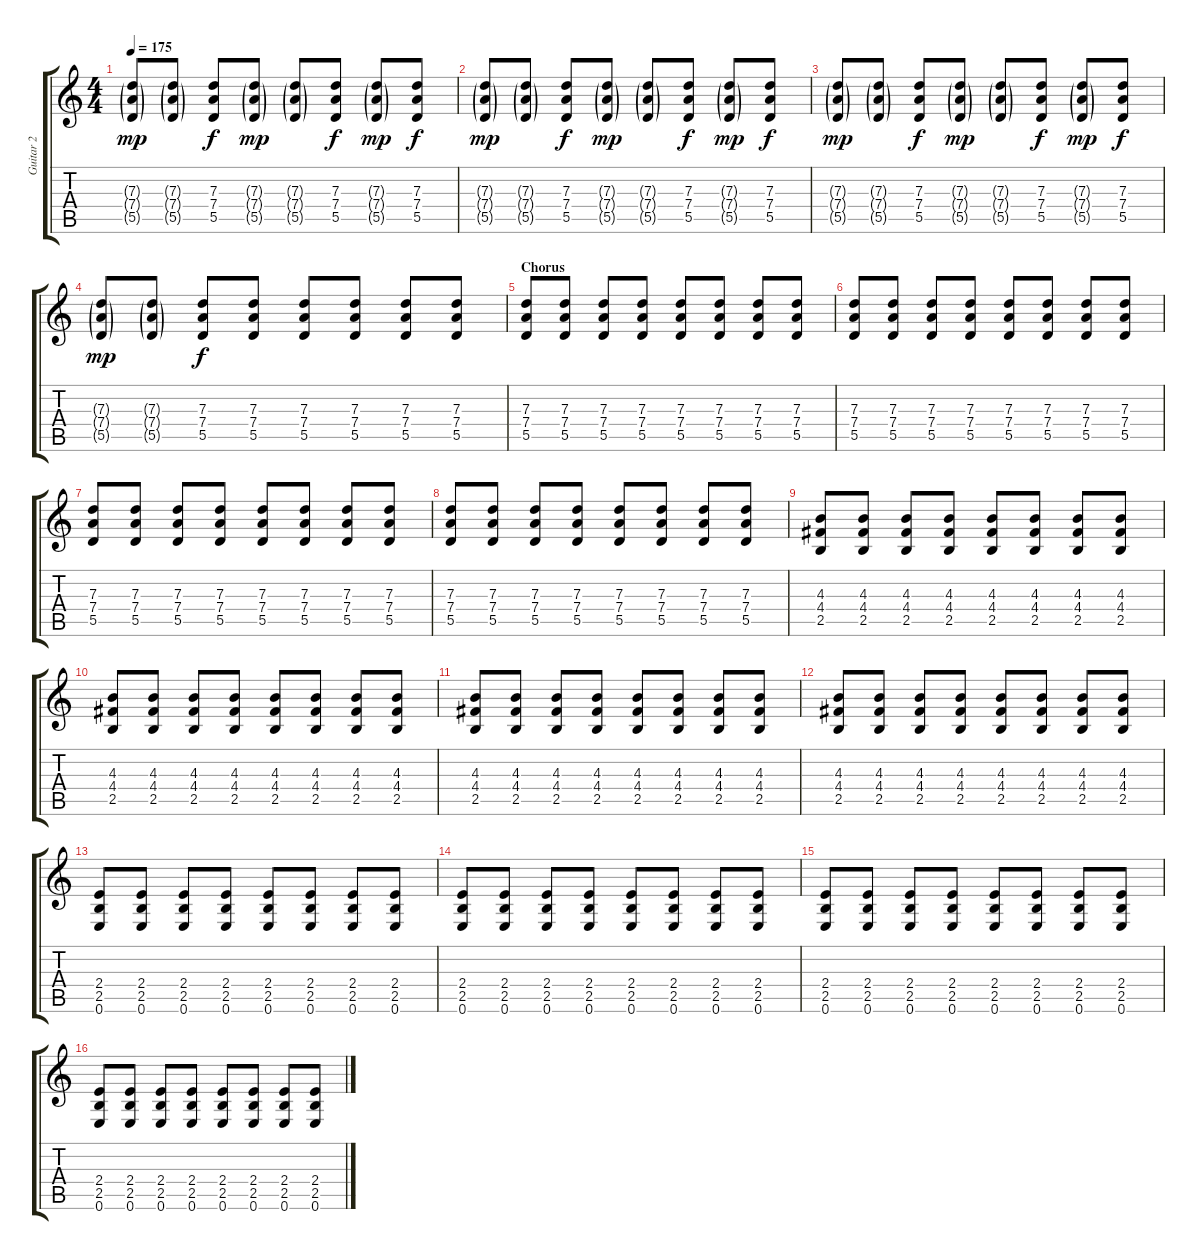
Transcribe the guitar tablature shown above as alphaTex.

\track ("Guitar 2" "Guitar 2") {instrument distortionguitar}
\staff {score tabs}
\tuning (E4 B3 G3 D3 A2 E2) {hide}
\ts (4 4)
\tempo 175
\clef g2
\ks c
(7.3{g} 7.4{g} 5.5{g}).8{dy mp} (7.3{g} 7.4{g} 5.5{g}).8 (7.3 7.4 5.5).8{dy f} (7.3{g} 7.4{g} 5.5{g}).8{dy mp} (7.3{g} 7.4{g} 5.5{g}).8 (7.3 7.4 5.5).8{dy f} (7.3{g} 7.4{g} 5.5{g}).8{dy mp} (7.3 7.4 5.5).8{dy f} |
(7.3{g} 7.4{g} 5.5{g}).8{dy mp} (7.3{g} 7.4{g} 5.5{g}).8 (7.3 7.4 5.5).8{dy f} (7.3{g} 7.4{g} 5.5{g}).8{dy mp} (7.3{g} 7.4{g} 5.5{g}).8 (7.3 7.4 5.5).8{dy f} (7.3{g} 7.4{g} 5.5{g}).8{dy mp} (7.3 7.4 5.5).8{dy f} |
(7.3{g} 7.4{g} 5.5{g}).8{dy mp} (7.3{g} 7.4{g} 5.5{g}).8 (7.3 7.4 5.5).8{dy f} (7.3{g} 7.4{g} 5.5{g}).8{dy mp} (7.3{g} 7.4{g} 5.5{g}).8 (7.3 7.4 5.5).8{dy f} (7.3{g} 7.4{g} 5.5{g}).8{dy mp} (7.3 7.4 5.5).8{dy f} |
(7.3{g} 7.4{g} 5.5{g}).8{dy mp} (7.3{g} 7.4{g} 5.5{g}).8 (7.3 7.4 5.5).8{dy f} (7.3 7.4 5.5).8 (7.3 7.4 5.5).8 (7.3 7.4 5.5).8 (7.3 7.4 5.5).8 (7.3 7.4 5.5).8 |
\section ("" "Chorus")
(7.3 7.4 5.5).8 (7.3 7.4 5.5).8 (7.3 7.4 5.5).8 (7.3 7.4 5.5).8 (7.3 7.4 5.5).8 (7.3 7.4 5.5).8 (7.3 7.4 5.5).8 (7.3 7.4 5.5).8 |
(7.3 7.4 5.5).8 (7.3 7.4 5.5).8 (7.3 7.4 5.5).8 (7.3 7.4 5.5).8 (7.3 7.4 5.5).8 (7.3 7.4 5.5).8 (7.3 7.4 5.5).8 (7.3 7.4 5.5).8 |
(7.3 7.4 5.5).8 (7.3 7.4 5.5).8 (7.3 7.4 5.5).8 (7.3 7.4 5.5).8 (7.3 7.4 5.5).8 (7.3 7.4 5.5).8 (7.3 7.4 5.5).8 (7.3 7.4 5.5).8 |
(7.3 7.4 5.5).8 (7.3 7.4 5.5).8 (7.3 7.4 5.5).8 (7.3 7.4 5.5).8 (7.3 7.4 5.5).8 (7.3 7.4 5.5).8 (7.3 7.4 5.5).8 (7.3 7.4 5.5).8 |
(4.3 4.4 2.5).8 (4.3 4.4 2.5).8 (4.3 4.4 2.5).8 (4.3 4.4 2.5).8 (4.3 4.4 2.5).8 (4.3 4.4 2.5).8 (4.3 4.4 2.5).8 (4.3 4.4 2.5).8 |
(4.3 4.4 2.5).8 (4.3 4.4 2.5).8 (4.3 4.4 2.5).8 (4.3 4.4 2.5).8 (4.3 4.4 2.5).8 (4.3 4.4 2.5).8 (4.3 4.4 2.5).8 (4.3 4.4 2.5).8 |
(4.3 4.4 2.5).8 (4.3 4.4 2.5).8 (4.3 4.4 2.5).8 (4.3 4.4 2.5).8 (4.3 4.4 2.5).8 (4.3 4.4 2.5).8 (4.3 4.4 2.5).8 (4.3 4.4 2.5).8 |
(4.3 4.4 2.5).8 (4.3 4.4 2.5).8 (4.3 4.4 2.5).8 (4.3 4.4 2.5).8 (4.3 4.4 2.5).8 (4.3 4.4 2.5).8 (4.3 4.4 2.5).8 (4.3 4.4 2.5).8 |
(2.4 2.5 0.6).8 (2.4 2.5 0.6).8 (2.4 2.5 0.6).8 (2.4 2.5 0.6).8 (2.4 2.5 0.6).8 (2.4 2.5 0.6).8 (2.4 2.5 0.6).8 (2.4 2.5 0.6).8 |
(2.4 2.5 0.6).8 (2.4 2.5 0.6).8 (2.4 2.5 0.6).8 (2.4 2.5 0.6).8 (2.4 2.5 0.6).8 (2.4 2.5 0.6).8 (2.4 2.5 0.6).8 (2.4 2.5 0.6).8 |
(2.4 2.5 0.6).8 (2.4 2.5 0.6).8 (2.4 2.5 0.6).8 (2.4 2.5 0.6).8 (2.4 2.5 0.6).8 (2.4 2.5 0.6).8 (2.4 2.5 0.6).8 (2.4 2.5 0.6).8 |
(2.4 2.5 0.6).8 (2.4 2.5 0.6).8 (2.4 2.5 0.6).8 (2.4 2.5 0.6).8 (2.4 2.5 0.6).8 (2.4 2.5 0.6).8 (2.4 2.5 0.6).8 (2.4 2.5 0.6).8
